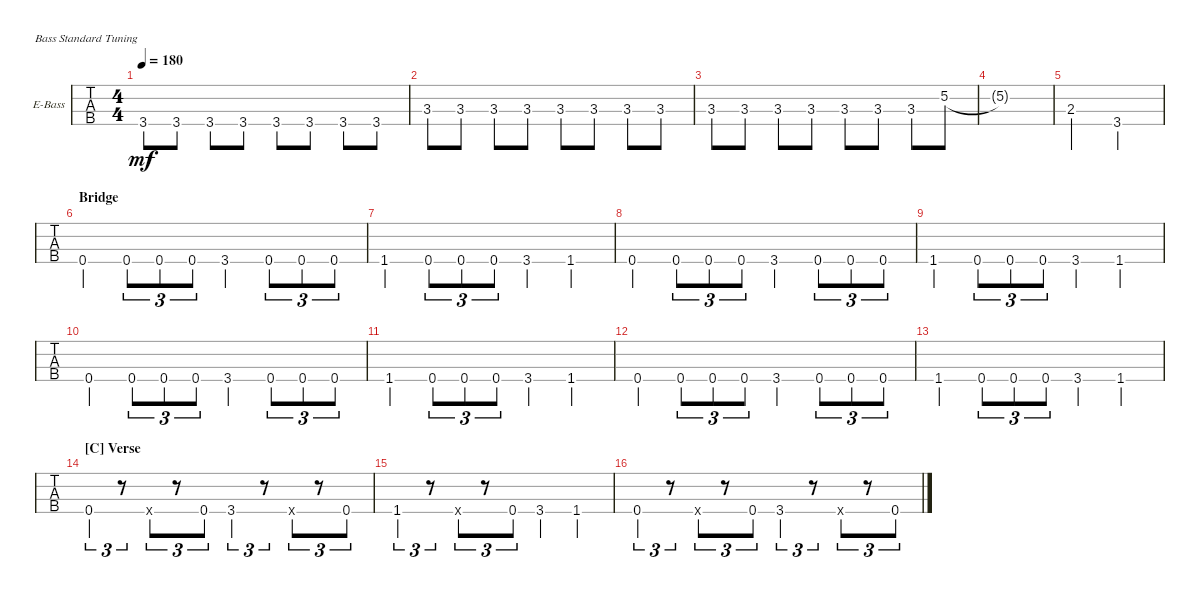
\defaultSystemsLayout 4
\bracketExtendMode groupsimilarinstruments
\multiBarRest
\firstSystemTrackNameOrientation horizontal
\otherSystemsTrackNameOrientation horizontal
\track ("Akshay" "E-Bass") {instrument electricbassfinger}
\staff {tabs}
\tuning (G2 D2 A1 E1)
\ts (4 4)
\tempo 180
\clef f4
\ks c
3.4.8{dy mf} 3.4.8 3.4.8 3.4.8 3.4.8 3.4.8 3.4.8 3.4.8 |
3.3.8 3.3.8 3.3.8 3.3.8 3.3.8 3.3.8 3.3.8 3.3.8 |
3.3.8 3.3.8 3.3.8 3.3.8 3.3.8 3.3.8 3.3.8 5.2.8 |
5.2{t}.1 |
2.3.2 3.4.2 |
\section ("" "Bridge")
0.4.4 0.4.8{tu (3 2)} 0.4.8{tu (3 2)} 0.4.8{tu (3 2)} 3.4.4 0.4.8{tu (3 2)} 0.4.8{tu (3 2)} 0.4.8{tu (3 2)} |
1.4.4 0.4.8{tu (3 2)} 0.4.8{tu (3 2)} 0.4.8{tu (3 2)} 3.4.4 1.4.4 |
0.4.4 0.4.8{tu (3 2)} 0.4.8{tu (3 2)} 0.4.8{tu (3 2)} 3.4.4 0.4.8{tu (3 2)} 0.4.8{tu (3 2)} 0.4.8{tu (3 2)} |
1.4.4 0.4.8{tu (3 2)} 0.4.8{tu (3 2)} 0.4.8{tu (3 2)} 3.4.4 1.4.4 |
0.4.4 0.4.8{tu (3 2)} 0.4.8{tu (3 2)} 0.4.8{tu (3 2)} 3.4.4 0.4.8{tu (3 2)} 0.4.8{tu (3 2)} 0.4.8{tu (3 2)} |
1.4.4 0.4.8{tu (3 2)} 0.4.8{tu (3 2)} 0.4.8{tu (3 2)} 3.4.4 1.4.4 |
0.4.4 0.4.8{tu (3 2)} 0.4.8{tu (3 2)} 0.4.8{tu (3 2)} 3.4.4 0.4.8{tu (3 2)} 0.4.8{tu (3 2)} 0.4.8{tu (3 2)} |
1.4.4 0.4.8{tu (3 2)} 0.4.8{tu (3 2)} 0.4.8{tu (3 2)} 3.4.4 1.4.4 |
\section ("C" "Verse")
0.4.4{tu (3 2)} r.8{tu (3 2)} 0.4{x}.8{tu (3 2)} r.8{tu (3 2)} 0.4.8{tu (3 2)} 3.4.4{tu (3 2)} r.8{tu (3 2)} 0.4{x}.8{tu (3 2)} r.8{tu (3 2)} 0.4.8{tu (3 2)} |
1.4.4{tu (3 2)} r.8{tu (3 2)} 0.4{x}.8{tu (3 2)} r.8{tu (3 2)} 0.4.8{tu (3 2)} 3.4.4 1.4.4 |
0.4.4{tu (3 2)} r.8{tu (3 2)} 0.4{x}.8{tu (3 2)} r.8{tu (3 2)} 0.4.8{tu (3 2)} 3.4.4{tu (3 2)} r.8{tu (3 2)} 0.4{x}.8{tu (3 2)} r.8{tu (3 2)} 0.4.8{tu (3 2)}
